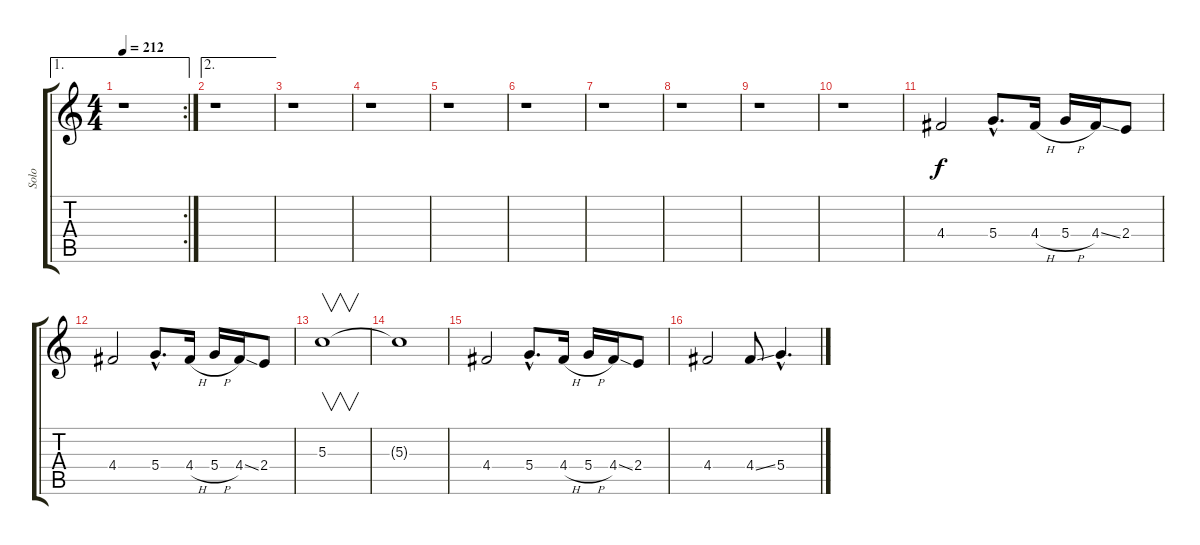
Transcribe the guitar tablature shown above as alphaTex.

\track ("Solo" "Solo") {instrument distortionguitar}
\staff {score tabs}
\tuning (E4 B3 G3 D3 A2 E2) {hide}
\ae 1
\rc 2
\ts (4 4)
\tempo 212
\clef g2
\ks c
r.1{dy mp} |
\ae 2
r.1 |
r.1 |
r.1 |
r.1 |
r.1 |
r.1 |
r.1 |
r.1 |
r.1 |
4.4.2{dy f} 5.4{hac}.8{d} 4.4{h}.16 5.4{h}.16 4.4{ss}.16 2.4.8 |
4.4.2 5.4{hac}.8{d} 4.4{h}.16 5.4{h}.16 4.4{ss}.16 2.4.8 |
5.3.1{v} |
5.3{t}.1 |
4.4.2 5.4{hac}.8{d} 4.4{h}.16 5.4{h}.16 4.4{ss}.16 2.4.8 |
4.4.2 4.4{ss}.8 5.4{hac}.4{d}
